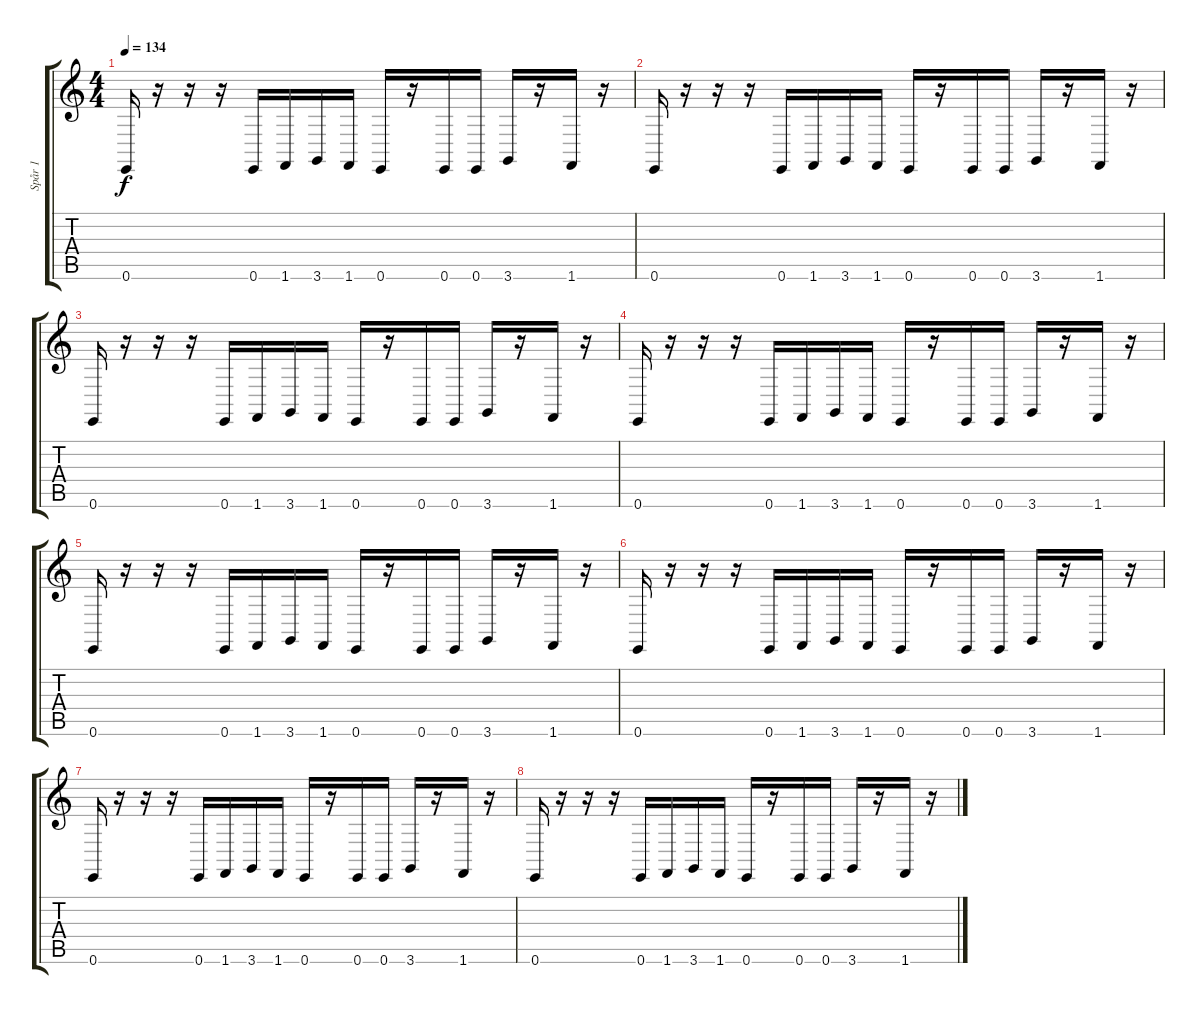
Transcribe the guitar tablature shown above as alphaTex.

\track ("Spår 1" "Spår 1") {instrument orchestrahit}
\staff {score tabs}
\tuning (E4 B3 G3 D3 A2 E2) {hide}
\ts (4 4)
\tempo 134
\clef g2
\ks c
0.6.16{dy f instrument clavinet} r.16 r.16 r.16 0.6.16 1.6.16 3.6.16 1.6.16 0.6.16 r.16 0.6.16 0.6.16 3.6.16 r.16 1.6.16 r.16 |
0.6.16 r.16 r.16 r.16 0.6.16 1.6.16 3.6.16 1.6.16 0.6.16 r.16 0.6.16 0.6.16 3.6.16 r.16 1.6.16 r.16 |
0.6.16 r.16 r.16 r.16 0.6.16 1.6.16 3.6.16 1.6.16 0.6.16 r.16 0.6.16 0.6.16 3.6.16 r.16 1.6.16 r.16 |
0.6.16 r.16 r.16 r.16 0.6.16 1.6.16 3.6.16 1.6.16 0.6.16 r.16 0.6.16 0.6.16 3.6.16 r.16 1.6.16 r.16 |
0.6.16 r.16 r.16 r.16 0.6.16 1.6.16 3.6.16 1.6.16 0.6.16 r.16 0.6.16 0.6.16 3.6.16 r.16 1.6.16 r.16 |
0.6.16 r.16 r.16 r.16 0.6.16 1.6.16 3.6.16 1.6.16 0.6.16 r.16 0.6.16 0.6.16 3.6.16 r.16 1.6.16 r.16 |
0.6.16 r.16 r.16 r.16 0.6.16 1.6.16 3.6.16 1.6.16 0.6.16 r.16 0.6.16 0.6.16 3.6.16 r.16 1.6.16 r.16 |
0.6.16 r.16 r.16 r.16 0.6.16 1.6.16 3.6.16 1.6.16 0.6.16 r.16 0.6.16 0.6.16 3.6.16 r.16 1.6.16 r.16
